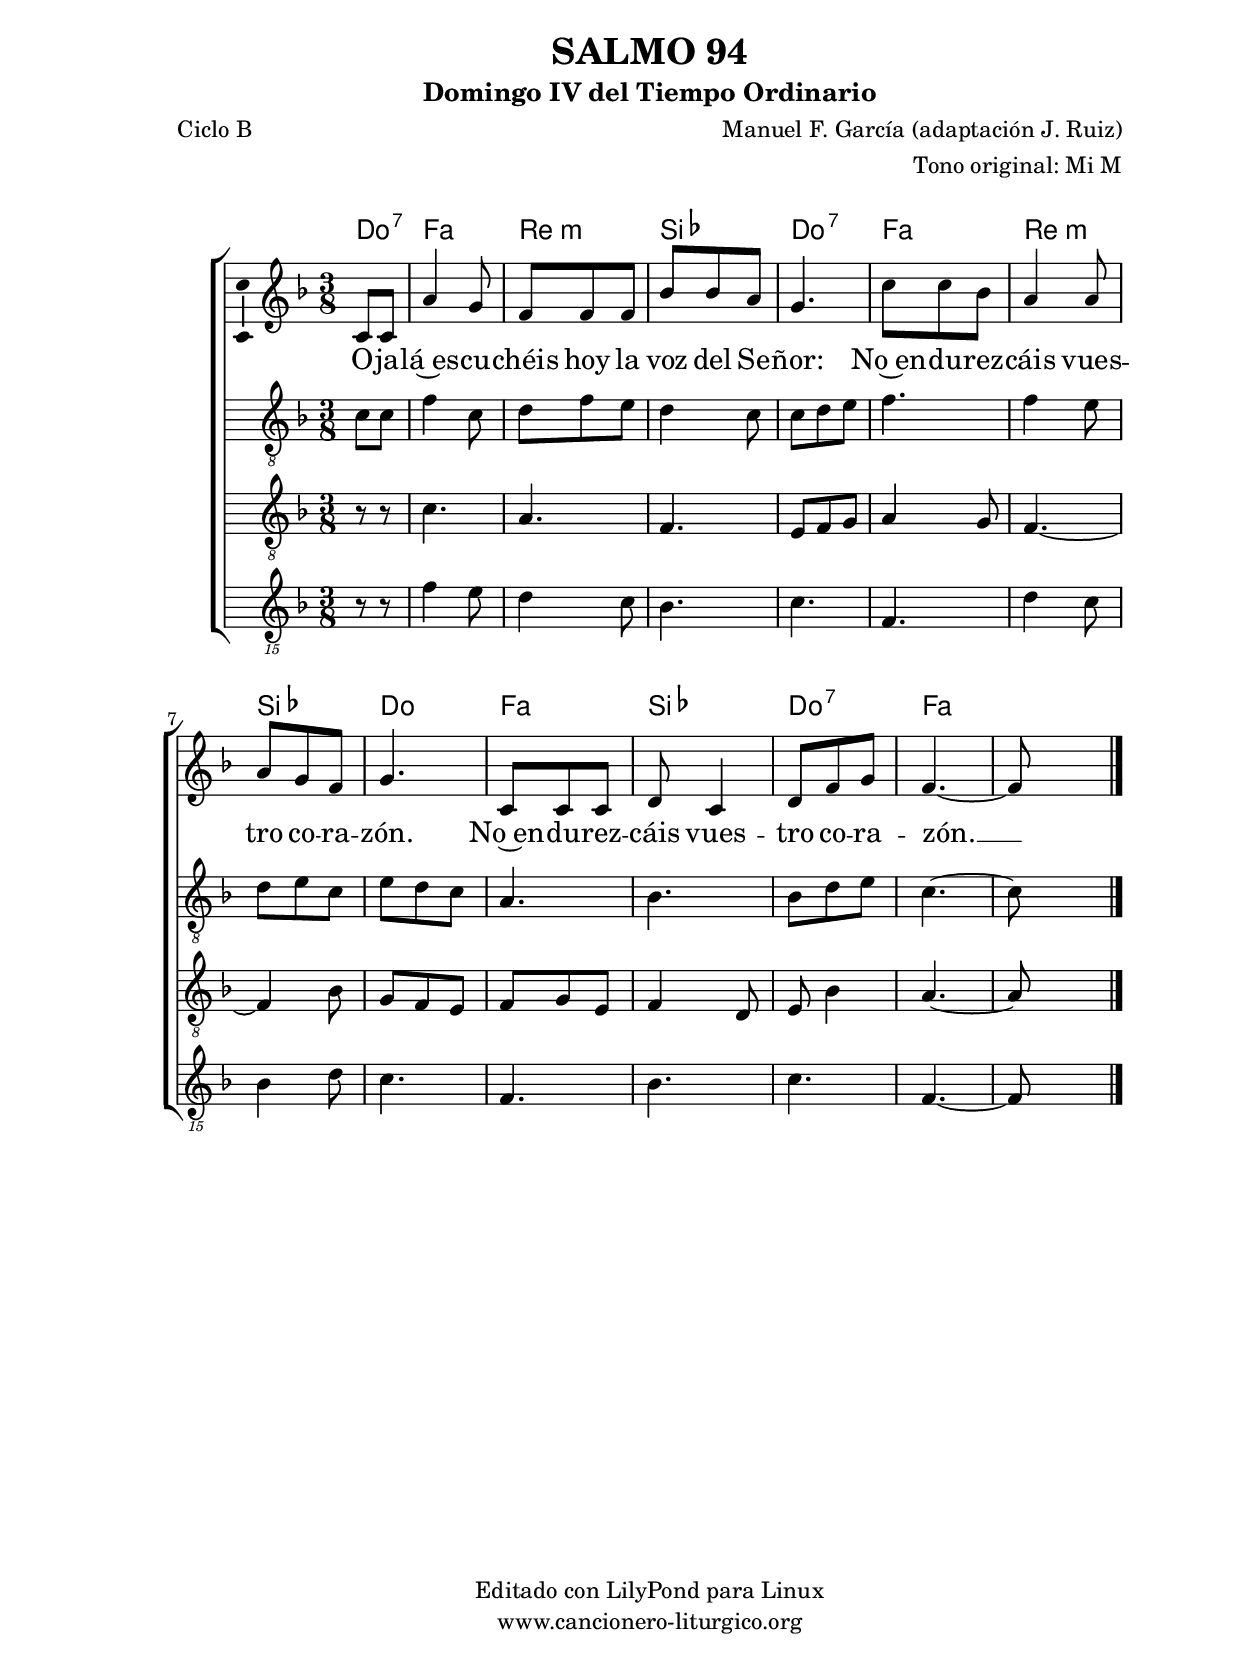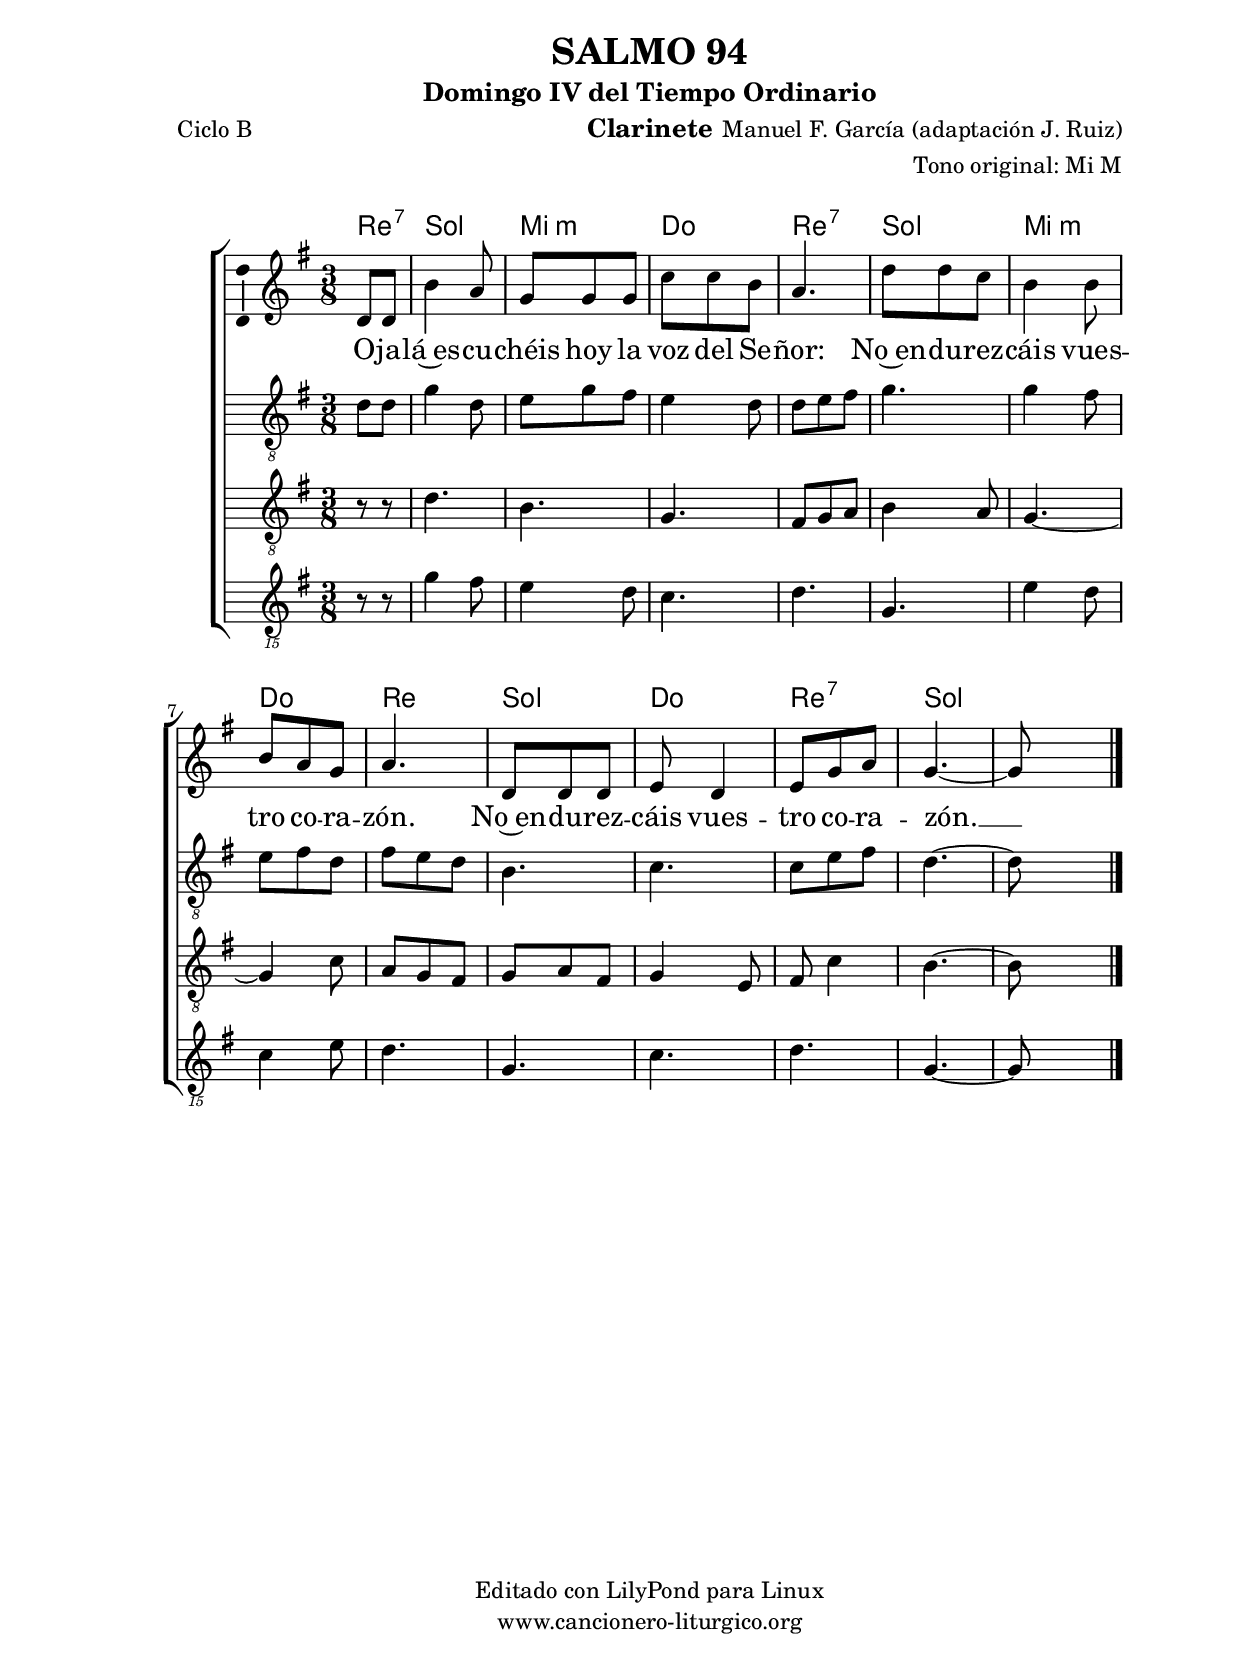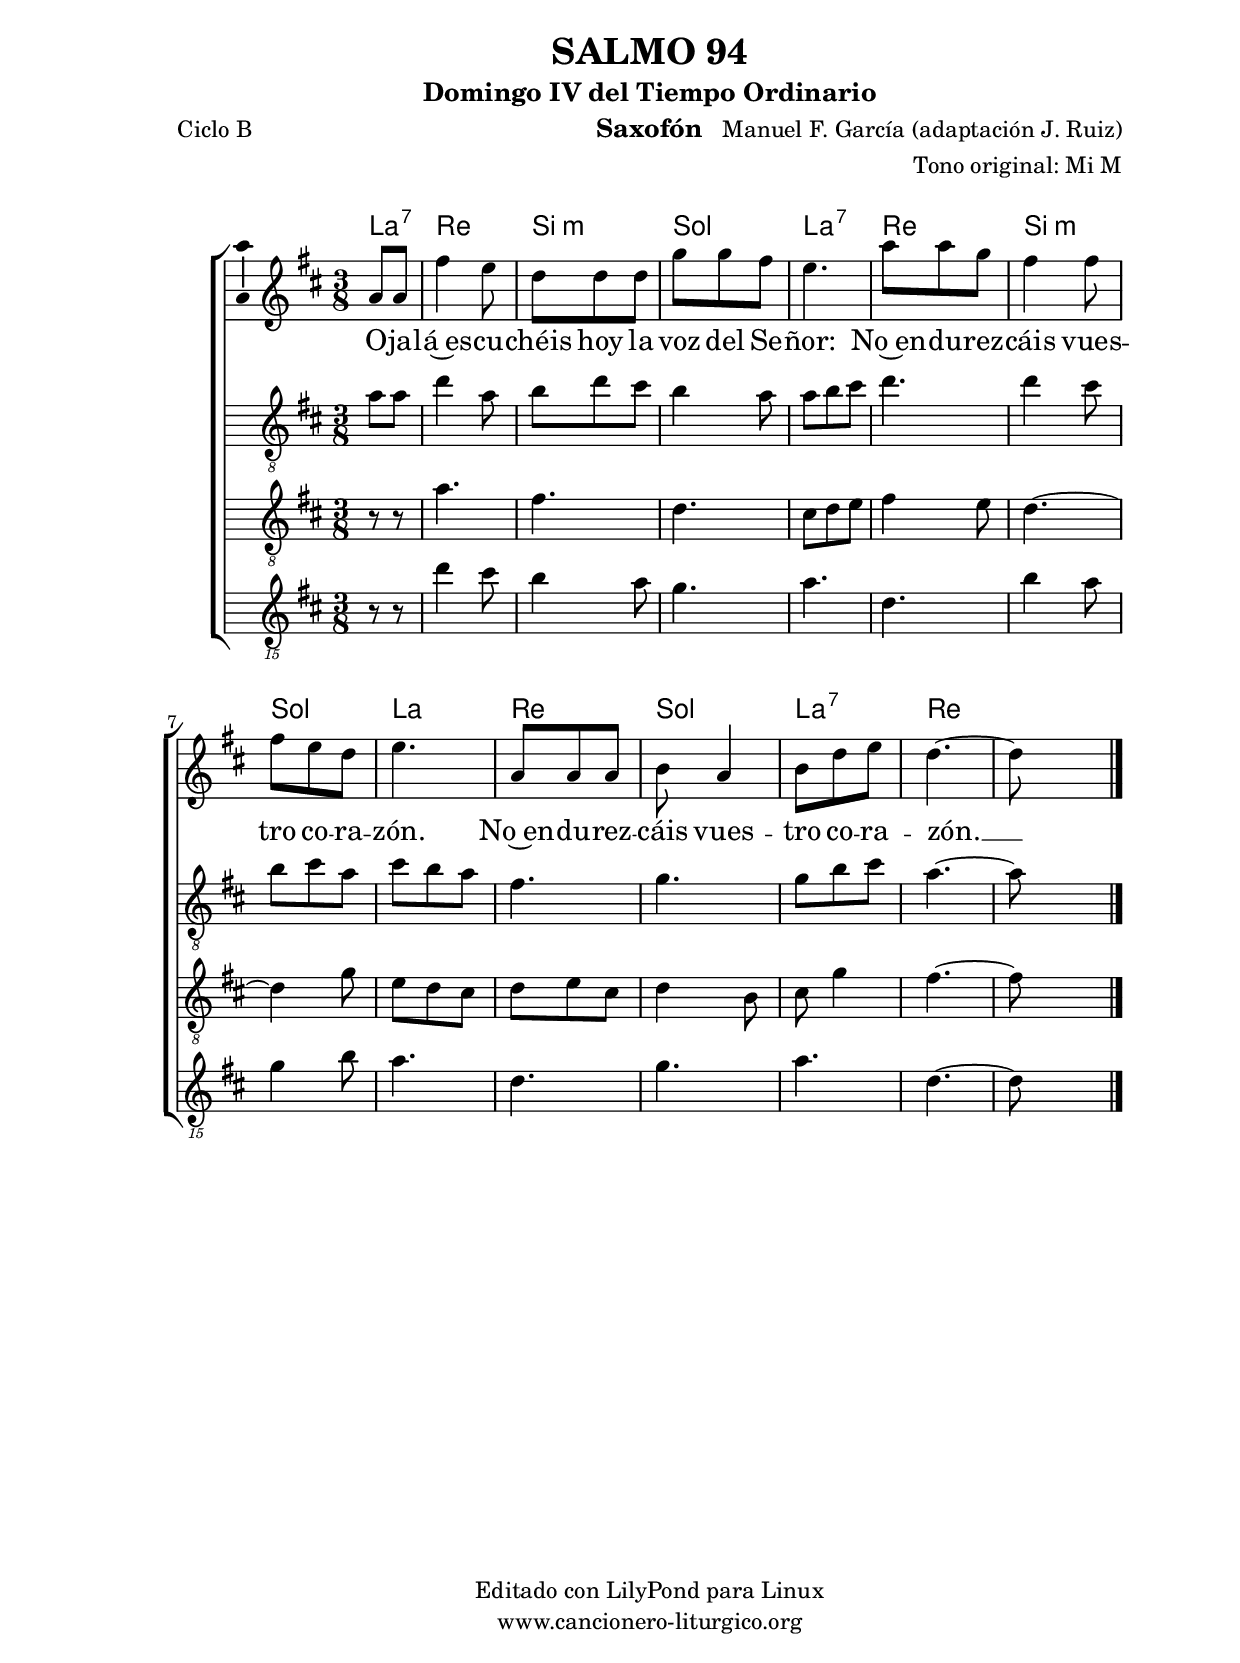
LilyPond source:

%
%para convertir .midi en .wav:
%timidity filename.midi -Ow -o finename.wav
%
%
%Para convertir de .wav a .mp3:
%lame -h -m j filename.wav
%
%
%para escuchar el midi:
%timidity nombrefichero.midi
%


%versión de lilypond para la que se ha escrito esta partitura:
\version "2.16.0"

	%Tamaño papel
	#(set-default-paper-size "a4")
	%Tamaño partitura
	#(set-global-staff-size 20)
	%No responde al pulsar sobre una nota
	#(ly:set-option 'point-and-click #f)

%parámetros del encabezamiento:
\header {
	title = "SALMO 94"
	subtitle = "Domingo IV del Tiempo Ordinario"
	composer = "Manuel F. García (adaptación J. Ruiz)"
	poet = "Ciclo B"
	meter = ""
	arranger = "Tono original: Mi M"
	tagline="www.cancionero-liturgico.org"
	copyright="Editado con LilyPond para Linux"
	tiempo = "Ordinario"
	usos = "Salmo"
	letra = ""
	}

%parámetros asociados al papel:
\paper  {
	oddHeaderMarkup = \markup {\fill-line { \on-the-fly #not-first-page \fromproperty #'header:title \on-the-fly #not-first-page \fromproperty #'header:composer }}
	evenHeaderMarkup = \markup {\fill-line { \fromproperty #'header:composer \fromproperty #'header:title }}
	#(set-paper-size "a4")
	print-page-number = ##f
	first-page-number = 1
	print-first-page-number = ##f
%	head-separation = 3.0 \cm
	top-margin = 2.0 \cm
	bottom-margin = 0.5\cm
%%%	bottom-margin = -1.0\cm
	left-margin = 3.0 \cm
	line-width = 16.0 \cm 
	indent = 8\mm
	interscoreline = 2.\mm
	between-system-space = 15\mm
%	para que las partituras no llenen la hoja:
	ragged-bottom = ##t
%	idem para la última hoja:
	ragged-last-bottom = ##f
%	para que las partituras llenen el ancho del papel:
	ragged-last = ##f
	after-title-space = 2.5 \cm
%page-count=1
%system-count=8

	%Flexible Vertical Spacing
%	markup-markup-spacing =
%	#'((basic-distance . 15) (minimum-distance . 15) (padding . 3))
	markup-system-spacing =
	#'((basic-distance . 15) (minimum-distance . 15) (padding . 3))
	system-system-spacing =
	#'((basic-distance . 15) (minimum-distance . 15) (padding . 3))
	score-system-spacing =
	#'((basic-distance . 15) (minimum-distance . 15) (padding . 5))
%	top-system-spacing = % header
%	#'((basic-distance . 8) (minimum-distance . 0) (padding . 3))
%	top-markup-spacing =
%	#'((basic-distance . 20) (minimum-distance . 20) (padding . 3))
	last-bottom-spacing = % footer
	#'((basic-distance . 5) (minimum-distance . 5) (padding . 3))
%	score-markup-spacing =
%	#'((basic-distance . 16) (minimum-distance . 13) (padding . 3))

	}


%parámetros que afectan a toda la partitura:
global =  {
	%clave de sol (G):
	\clef G
	%armadura:
	\transpose e f
	\key e \major
	\tempo 4=90
	\set Score.tempoHideNote = ##t
	}


acordes = {
	\italianChords
	\chordmode {
	\transpose e f
{
b4:7
e4. cis:m a b:7 e cis:m a b e a b:7 e s
	}
	}
}


melodia = 
	\transpose e f
{
	\relative c'{
	\time 3/8

\partial 4
b8 b
gis'4 fis8
e8 e e
a8 a gis8
fis4.
b8 b a
gis4 gis8
gis8 fis e
fis4.
b,8 b b
cis8 b4
cis8 e fis
e4.~
e8 s4

	\bar "|."
	}
	}

melodiados = 
	\transpose e f
{
	\relative c'{
	\time 3/8

\clef "G_8"
b8 b
e4 b8
cis8 e dis
cis4 b8
b8 cis dis
e4.
e4 dis8
cis8 dis b
dis8 cis b
gis4.
a4.
a8 cis dis
b4.~
b8 s4

	\bar "|."
	}
	}

melodiatres = 
	\transpose e f
{
	\relative c'{
	\time 3/8
%\clef F
\clef "G_8"
r8 r
b4.
gis4.
e4.
dis8 e fis
gis4 fis8
e4.~
e4 a8 fis8 e dis
e8 fis dis
e4 cis8
dis8 a'4 gis4.~
gis8 s4

	\bar "|."
	}
	}

melodiacuatro = 
	\transpose e f
{
	\relative c{
	\time 3/8
%\clef F
\clef "G_15"
r8 r
e4 dis8
cis4 b8
a4.
b4.
e,4.
cis'4 b8
a4 cis8
b4.
e,4.
a4.
b4.
e,4.~
e8 s4

	\bar "|."
	}
	}

texto = \lyricmode {
O -- ja -- lá~es -- cu -- chéis hoy la voz del Se -- ñor: No~en -- du -- rez -- cáis vues -- tro co -- ra -- zón. No~en -- du -- rez -- cáis vues -- tro co -- ra -- zón. __
	}


acordesStaff = \context ChordNames = acordesStaff <<
	\set chordChanges = ##t
	\acordes
	>>


vozStaff = \context Voice = vozStaff
\with {\consists "Ambitus_engraver"}
<<
%	\set Staff.instrumentName = ""
%	\set Staff.shortInstrumentName = ""
%	\set Staff.midiInstrument = #"clarinet"
%	\set Staff.midiInstrument = #"cello"
%	\set Staff.midiInstrument = #"flute"
	\set Staff.midiInstrument = #"electric guitar (jazz)"
%	\set Staff.midiInstrument = #"english horn"
%	\set Staff.midiInstrument = #"violin"
%	\set Staff.midiInstrument = #"glockenspiel"
	\set Staff.midiMinimumVolume = #0.7
	\set Staff.midiMaximumVolume = #0.9
	\global
	\melodia
	>>

vozdosStaff = \context Voice = vozdosStaff
<<
%	\set Staff.instrumentName = "Clarinete 1"
%	\set Staff.shortInstrumentName = "C"
	\override Staff.StaffSymbol #'staff-space = #(magstep -0.35)
	\set Staff.midiInstrument = #"english horn"
	\set Staff.midiMinimumVolume = #0.4
	\set Staff.midiMaximumVolume = #0.5
	\global
	\melodiados
	>>

voztresStaff = \context Voice = voztresStaff
<<
%	\set Staff.instrumentName = "Saxofón"
%	\set Staff.shortInstrumentName = "S"
	\override Staff.StaffSymbol #'staff-space = #(magstep -0.35)
	\set Staff.midiInstrument = #"violin"
	\set Staff.midiMinimumVolume = #0.4
	\set Staff.midiMaximumVolume = #0.5
	\global
	\melodiatres
	>>

vozcuatroStaff = \context Voice = vozcuatroStaff
<<
%	\set Staff.instrumentName = "Saxofón"
%	\set Staff.shortInstrumentName = "S"
	\override Staff.StaffSymbol #'staff-space = #(magstep -0.35)
	\set Staff.midiInstrument = #"violin"
	\set Staff.midiMinimumVolume = #0.4
	\set Staff.midiMaximumVolume = #0.5
	\global
	\melodiacuatro
	>>


textoStaff = \context Lyrics = textoStaff <<
	\lyricsto vozStaff \texto
	>>

\book {
	\score {
		\context ChoirStaff {
%			\override StaffGroup.SystemStartBracket #'collapse-height = #1
%			\override Score.SystemStartBar #'collapse-height = #1
			<<
			\acordesStaff
			\vozStaff
			\textoStaff
			\vozdosStaff
			\voztresStaff
			\vozcuatroStaff
			>>
			}
		\layout {
	    		\context {
				\Lyrics
				\override LyricText #'font-size = #2
				}
	   		 \context {
				\Score
				%fontSize = #3
				\override StaffSymbol #'staff-space = #(magstep +3)
				%\override Beam #'thickness = #0.55
				%\override SpacingSpanner #'spacing-increment = #1.0
				%\override Slur #'height-limit = #1.5
				}
			}
		}
	\score {
		\unfoldRepeats
		\context ChoirStaff {
			<<
			\acordesStaff
			\vozStaff
			\vozdosStaff
			\voztresStaff
			\vozcuatroStaff
			>>
			}
		\midi {
	  		\context {
	  			\Score
				tempoWholesPerMinute = #(ly:make-moment 70 4)
				}
			}
		}
	}

%Partitura para clarinete
#(define output-suffix "C")
\book {
	\header{
		instrument = "Clarinete"
		}
	\score {
		\context ChoirStaff {
%			\override StaffGroup.SystemStartBracket #'collapse-height = #1
%			\override Score.SystemStartBar #'collapse-height = #1
\transpose c d
			<<
			\acordesStaff
			\vozStaff
			\textoStaff
			\vozdosStaff
			\voztresStaff
			\vozcuatroStaff
			>>
			}
		\layout {
	    		\context {
				\Lyrics
				\override LyricText #'font-size = #2
				}
	   		 \context {
				\Score
				%fontSize = #3
				\override StaffSymbol #'staff-space = #(magstep +3)
				%\override Beam #'thickness = #0.55
				%\override SpacingSpanner #'spacing-increment = #1.0
				%\override Slur #'height-limit = #1.5
				}
			}
		}
	}

%Partitura para saxofón
#(define output-suffix "S")
\book {
	\header{
		instrument = "Saxofón"
		}
	\score {
		\context ChoirStaff {
%			\override StaffGroup.SystemStartBracket #'collapse-height = #1
%			\override Score.SystemStartBar #'collapse-height = #1
\transpose c a
			<<
			\acordesStaff
			\vozStaff
			\textoStaff
			\vozdosStaff
			\voztresStaff
			\vozcuatroStaff
			>>
			}
		\layout {
	    		\context {
				\Lyrics
				\override LyricText #'font-size = #2
				}
	   		 \context {
				\Score
				%fontSize = #3
				\override StaffSymbol #'staff-space = #(magstep +3)
				%\override Beam #'thickness = #0.55
				%\override SpacingSpanner #'spacing-increment = #1.0
				%\override Slur #'height-limit = #1.5
				}
			}
		}
	}

